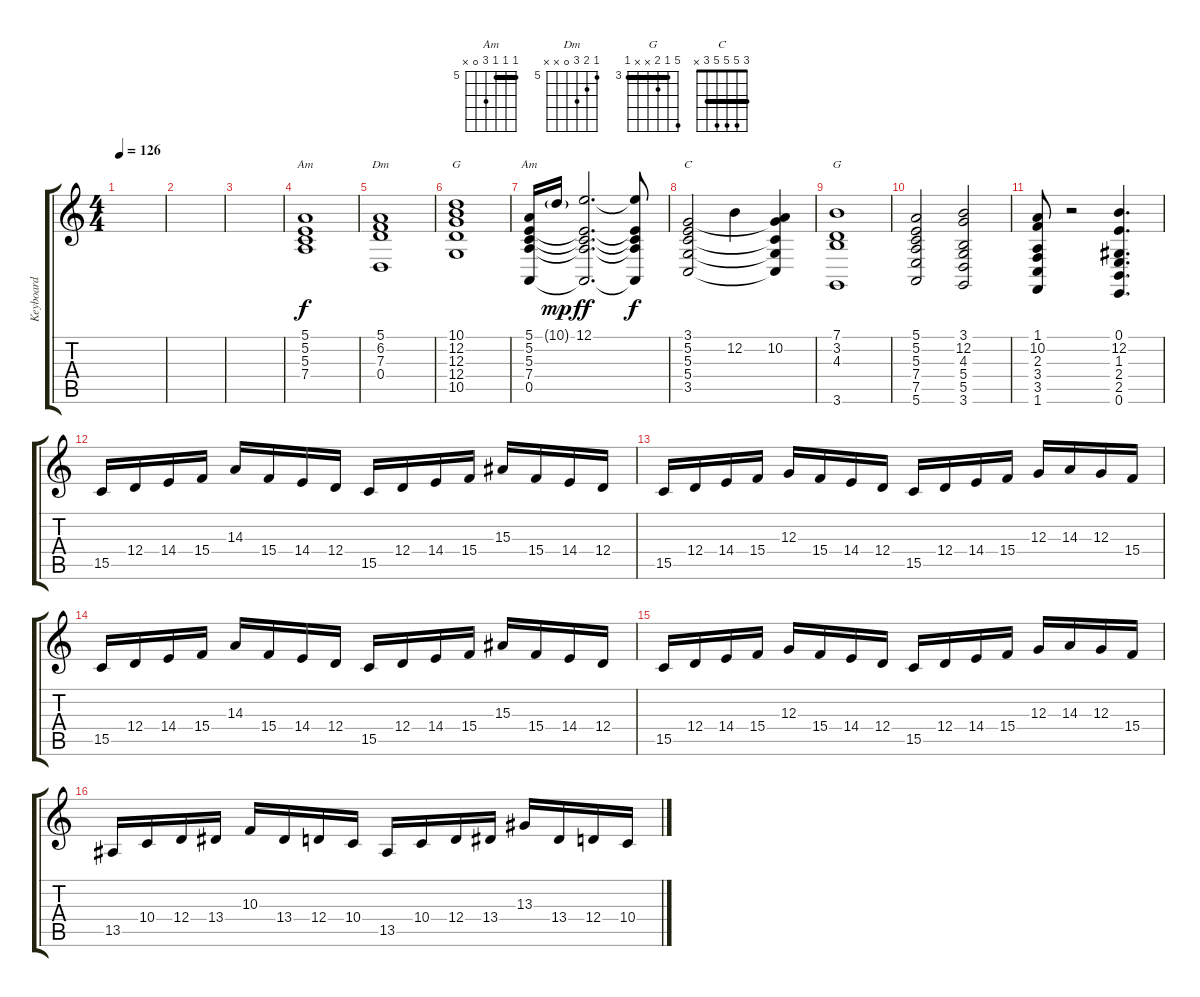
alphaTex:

\track ("Keyboard" "Keyboard") {instrument stringensemble1}
\staff {score tabs}
\tuning (E4 B3 G3 D3 A2 E2) {hide}
\chord ("Am" 5 5 5 7 7 5) {firstfret 5 barre 5}
\chord ("Dm" 5 6 7 0 x x) {firstfret 5}
\chord ("G" 10 12 12 12 10 x) {firstfret 10 barre 10}
\chord ("Am" 5 5 5 7 0 x) {firstfret 5 barre 5}
\chord ("C" 3 5 5 5 3 x) {barre 3}
\chord ("G" 7 3 4 x x 3) {firstfret 3 barre 3}
\ts (4 4)
\tempo 126
\clef g2
\ks c
|
|
|
(5.1 5.2 5.3 7.4).1{ch "Am" dy f volume 8 instrument stringensemble1} |
(5.1 6.2 7.3 0.4).1{ch "Dm"} |
(10.1 12.2 12.3 12.4 10.5).1{ch "G"} |
(5.1 5.2 5.3 7.4 0.5).16{ch "Am"} 10.1{g}.16{dy mp} (12.1 5.2{t} 5.3{t} 7.4{t} 0.5{t}).2{d dy ff} (12.1{t} 5.2{t} 5.3{t} 7.4{t} 0.5{t}).8{dy f} |
(3.1 5.2 5.3 5.4 3.5).2{ch "C"} 12.2.4 (3.1{t} 10.2 5.3{t} 5.4{t} 3.5{t}).4 |
(7.1 3.2 4.3 3.6).1{ch "G"} |
(5.1 5.2 5.3 7.4 7.5 5.6).2 (3.1 12.2 4.3 5.4 5.5 3.6).2 |
(1.1 10.2 2.3 3.4 3.5 1.6).8 r.2 (0.1 12.2 1.3 2.4 2.5 0.6).4{d} |
15.5.16{volume 16 instrument churchorgan} 12.4.16 14.4.16 15.4.16 14.3.16 15.4.16 14.4.16 12.4.16 15.5.16 12.4.16 14.4.16 15.4.16 15.3.16 15.4.16 14.4.16 12.4.16 |
15.5.16 12.4.16 14.4.16 15.4.16 12.3.16 15.4.16 14.4.16 12.4.16 15.5.16 12.4.16 14.4.16 15.4.16 12.3.16 14.3.16 12.3.16 15.4.16 |
15.5.16 12.4.16 14.4.16 15.4.16 14.3.16 15.4.16 14.4.16 12.4.16 15.5.16 12.4.16 14.4.16 15.4.16 15.3.16 15.4.16 14.4.16 12.4.16 |
15.5.16 12.4.16 14.4.16 15.4.16 12.3.16 15.4.16 14.4.16 12.4.16 15.5.16 12.4.16 14.4.16 15.4.16 12.3.16 14.3.16 12.3.16 15.4.16 |
13.5.16 10.4.16 12.4.16 13.4.16 10.3.16 13.4.16 12.4.16 10.4.16 13.5.16 10.4.16 12.4.16 13.4.16 13.3.16 13.4.16 12.4.16 10.4.16
